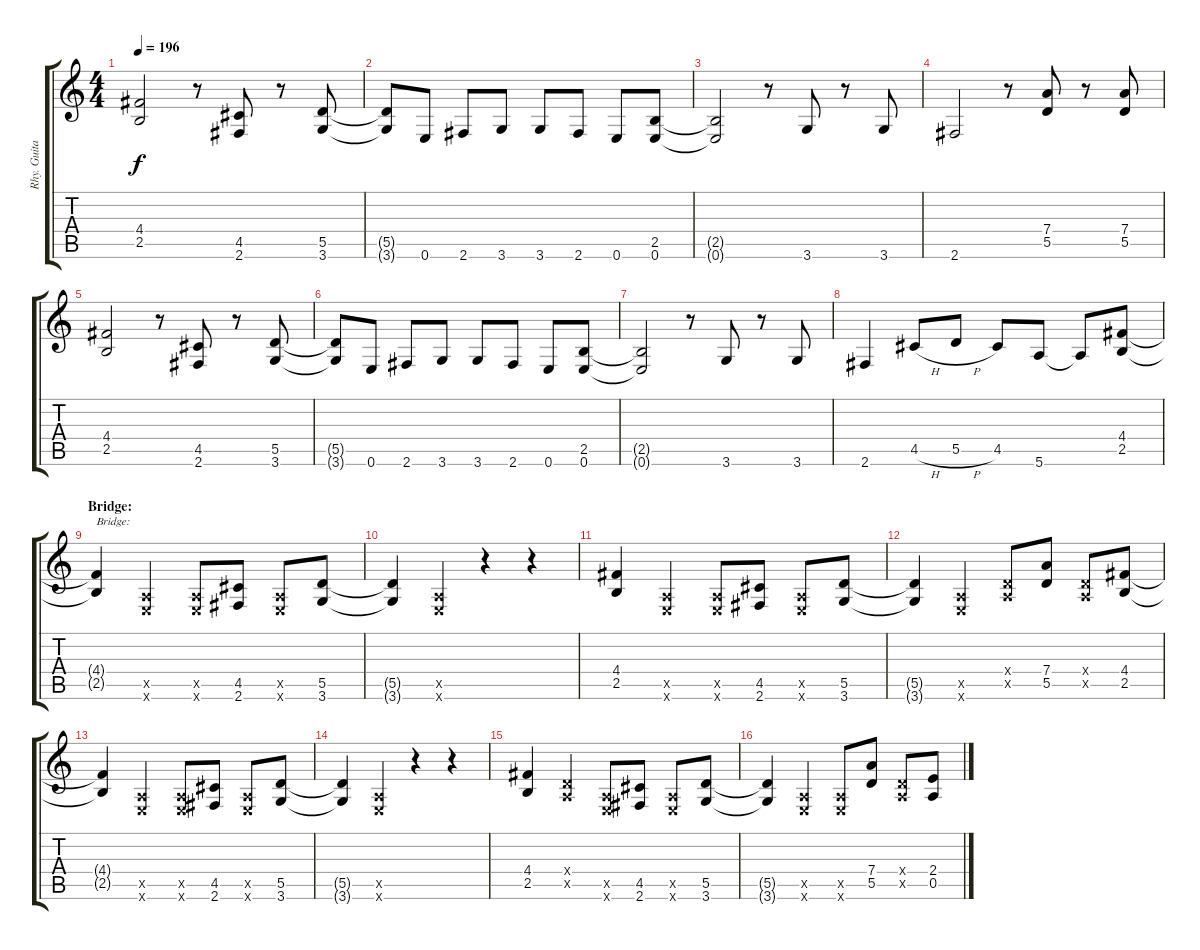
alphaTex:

\track ("Rhy. Guitar 1" "Rhy. Guita") {instrument distortionguitar}
\staff {score tabs}
\tuning (E4 B3 G3 D3 A2 E2) {hide}
\ts (4 4)
\tempo 196
\clef g2
\ks c
(4.4 2.5).2{dy f} r.8 (4.5 2.6).8 r.8 (5.5 3.6).8 |
(5.5{t} 3.6{t}).8 0.6.8 2.6.8 3.6.8 3.6.8 2.6.8 0.6.8 (2.5 0.6).8 |
(2.5{t} 0.6{t}).2 r.8 3.6.8 r.8 3.6.8 |
2.6.2 r.8 (7.4 5.5).8 r.8 (7.4 5.5).8 |
(4.4 2.5).2 r.8 (4.5 2.6).8 r.8 (5.5 3.6).8 |
(5.5{t} 3.6{t}).8 0.6.8 2.6.8 3.6.8 3.6.8 2.6.8 0.6.8 (2.5 0.6).8 |
(2.5{t} 0.6{t}).2 r.8 3.6.8 r.8 3.6.8 |
2.6.4 4.5{h}.8 5.5{h}.8 4.5.8 5.6.8 5.6{t}.8 (4.4 2.5).8 |
\section ("" "Bridge:")
(4.4{t} 2.5{t}).4{txt "Bridge:"} (0.5{x} 0.6{x}).4 (0.5{x} 0.6{x}).8 (4.5 2.6).8 (0.5{x} 0.6{x}).8 (5.5 3.6).8 |
(5.5{t} 3.6{t}).4 (0.5{x} 0.6{x}).4 r.4 r.4 |
(4.4 2.5).4 (0.5{x} 0.6{x}).4 (0.5{x} 0.6{x}).8 (4.5 2.6).8 (0.5{x} 0.6{x}).8 (5.5 3.6).8 |
(5.5{t} 3.6{t}).4 (0.5{x} 0.6{x}).4 (0.4{x} 0.5{x}).8 (7.4 5.5).8 (0.4{x} 0.5{x}).8 (4.4 2.5).8 |
(4.4{t} 2.5{t}).4 (0.5{x} 0.6{x}).4 (0.5{x} 0.6{x}).8 (4.5 2.6).8 (0.5{x} 0.6{x}).8 (5.5 3.6).8 |
(5.5{t} 3.6{t}).4 (0.5{x} 0.6{x}).4 r.4 r.4 |
(4.4 2.5).4 (0.4{x} 0.5{x}).4 (0.5{x} 0.6{x}).8 (4.5 2.6).8 (0.5{x} 0.6{x}).8 (5.5 3.6).8 |
(5.5{t} 3.6{t}).4 (0.5{x} 0.6{x}).4 (0.5{x} 0.6{x}).8 (7.4 5.5).8 (0.4{x} 0.5{x}).8 (2.4 0.5).8
